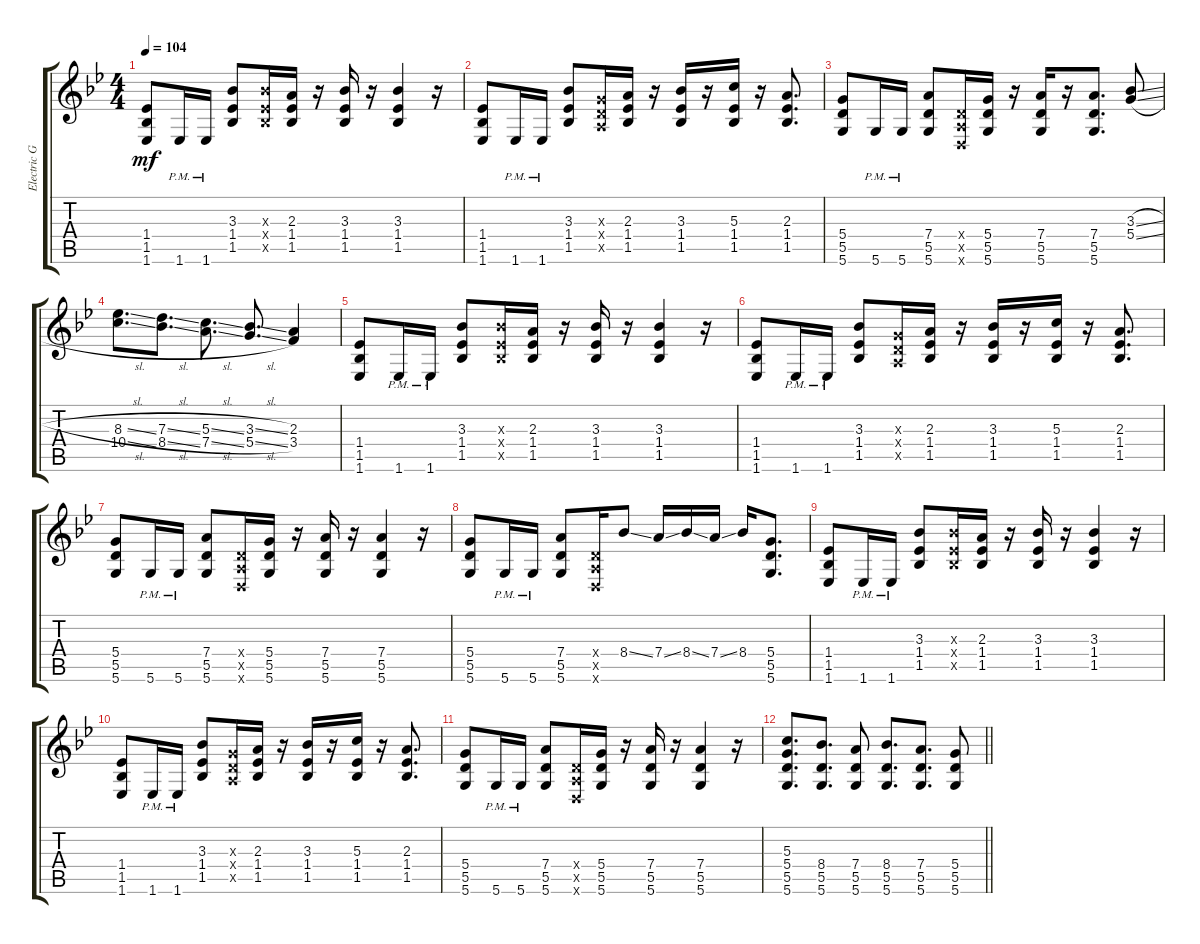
\track ("Electric Guitar" "Electric G") {instrument distortionguitar}
\staff {score tabs}
\tuning (E4 B3 G3 D3 A2 D2) {hide}
\ts (4 4)
\tempo 104
\clef g2
\ks bb
(1.4 1.5 1.6).8{dy mf} 1.6{pm}.16 1.6{pm}.16 (3.3 1.4 1.5).8 (3.3{x} 1.4{x} 1.5{x}).16 (2.3 1.4 1.5).16 r.16 (3.3 1.4 1.5).16 r.16 (3.3 1.4 1.5).4 r.16 |
(1.4 1.5 1.6).8 1.6{pm}.16 1.6{pm}.16 (3.3 1.4 1.5).8 (0.3{x} 0.4{x} 0.5{x}).16 (2.3 1.4 1.5).16 r.16 (3.3 1.4 1.5).16 r.16 (5.3 1.4 1.5).16 r.16 (2.3 1.4 1.5).8{d} |
(5.4 5.5 5.6).8 5.6{pm}.16 5.6{pm}.16 (7.4 5.5 5.6).8 (0.4{x} 0.5{x} 0.6{x}).16 (5.4 5.5 5.6).16 r.16 (7.4 5.5 5.6).16 r.16 (7.4 5.5 5.6).8{d} (3.3{sl} 5.4{sl}).8 |
(8.3{sl} 10.4{sl}).8{d} (7.3{sl} 8.4{sl}).8{d} (5.3{sl} 7.4{sl}).8{d} (3.3{sl} 5.4{sl}).8{d} (2.3 3.4).4 |
(1.4 1.5 1.6).8 1.6{pm}.16 1.6{pm}.16 (3.3 1.4 1.5).8 (3.3{x} 1.4{x} 1.5{x}).16 (2.3 1.4 1.5).16 r.16 (3.3 1.4 1.5).16 r.16 (3.3 1.4 1.5).4 r.16 |
(1.4 1.5 1.6).8 1.6{pm}.16 1.6{pm}.16 (3.3 1.4 1.5).8 (0.3{x} 0.4{x} 0.5{x}).16 (2.3 1.4 1.5).16 r.16 (3.3 1.4 1.5).16 r.16 (5.3 1.4 1.5).16 r.16 (2.3 1.4 1.5).8{d} |
(5.4 5.5 5.6).8 5.6{pm}.16 5.6{pm}.16 (7.4 5.5 5.6).8 (0.4{x} 0.5{x} 0.6{x}).16 (5.4 5.5 5.6).16 r.16 (7.4 5.5 5.6).16 r.16 (7.4 5.5 5.6).4 r.16 |
(5.4 5.5 5.6).8 5.6{pm}.16 5.6{pm}.16 (7.4 5.5 5.6).8 (0.4{x} 0.5{x} 0.6{x}).16 8.4{ss}.8 7.4{ss}.16 8.4{ss}.16 7.4{ss}.16 8.4.16 (5.4 5.5 5.6).8{d} |
(1.4 1.5 1.6).8 1.6{pm}.16 1.6{pm}.16 (3.3 1.4 1.5).8 (3.3{x} 1.4{x} 1.5{x}).16 (2.3 1.4 1.5).16 r.16 (3.3 1.4 1.5).16 r.16 (3.3 1.4 1.5).4 r.16 |
(1.4 1.5 1.6).8 1.6{pm}.16 1.6{pm}.16 (3.3 1.4 1.5).8 (0.3{x} 0.4{x} 0.5{x}).16 (2.3 1.4 1.5).16 r.16 (3.3 1.4 1.5).16 r.16 (5.3 1.4 1.5).16 r.16 (2.3 1.4 1.5).8{d} |
(5.4 5.5 5.6).8 5.6{pm}.16 5.6{pm}.16 (7.4 5.5 5.6).8 (0.4{x} 0.5{x} 0.6{x}).16 (5.4 5.5 5.6).16 r.16 (7.4 5.5 5.6).16 r.16 (7.4 5.5 5.6).4 r.16 |
\barLineRight lightlight
(5.3 5.4 5.5 5.6).8{d} (8.4 5.5 5.6).8{d} (7.4 5.5 5.6).8 (8.4 5.5 5.6).8{d} (7.4 5.5 5.6).8{d} (5.4 5.5 5.6).8
